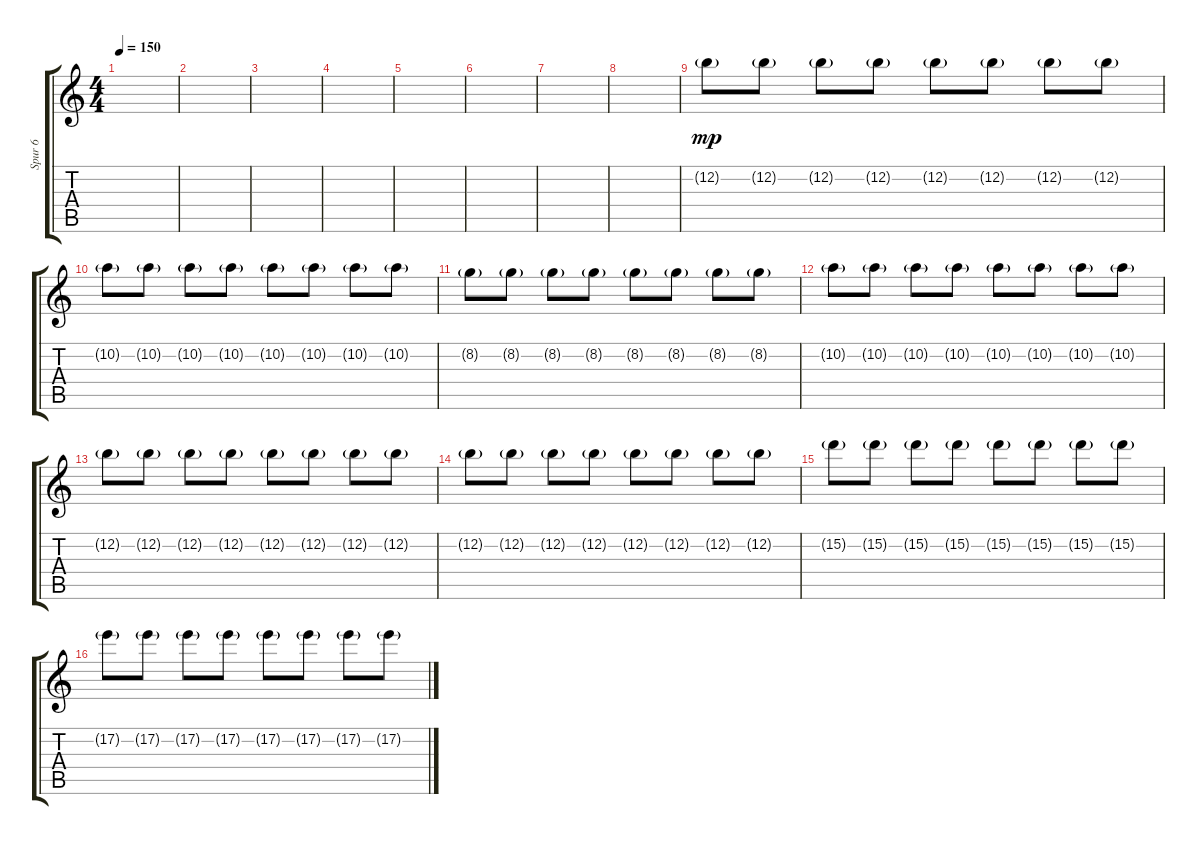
\track ("Spur 6" "Spur 6") {instrument acousticguitarnylon}
\staff {score tabs}
\tuning (E4 B3 G3 D3 A2 E2) {hide}
\ts (4 4)
\tempo 150
\clef g2
\ks c
|
|
|
|
|
|
|
|
12.2{g}.8{dy mp} 12.2{g}.8 12.2{g}.8 12.2{g}.8 12.2{g}.8 12.2{g}.8 12.2{g}.8 12.2{g}.8 |
10.2{g}.8 10.2{g}.8 10.2{g}.8 10.2{g}.8 10.2{g}.8 10.2{g}.8 10.2{g}.8 10.2{g}.8 |
8.2{g}.8 8.2{g}.8 8.2{g}.8 8.2{g}.8 8.2{g}.8 8.2{g}.8 8.2{g}.8 8.2{g}.8 |
10.2{g}.8 10.2{g}.8 10.2{g}.8 10.2{g}.8 10.2{g}.8 10.2{g}.8 10.2{g}.8 10.2{g}.8 |
12.2{g}.8 12.2{g}.8 12.2{g}.8 12.2{g}.8 12.2{g}.8 12.2{g}.8 12.2{g}.8 12.2{g}.8 |
12.2{g}.8 12.2{g}.8 12.2{g}.8 12.2{g}.8 12.2{g}.8 12.2{g}.8 12.2{g}.8 12.2{g}.8 |
15.2{g}.8 15.2{g}.8 15.2{g}.8 15.2{g}.8 15.2{g}.8 15.2{g}.8 15.2{g}.8 15.2{g}.8 |
17.2{g}.8 17.2{g}.8 17.2{g}.8 17.2{g}.8 17.2{g}.8 17.2{g}.8 17.2{g}.8 17.2{g}.8
